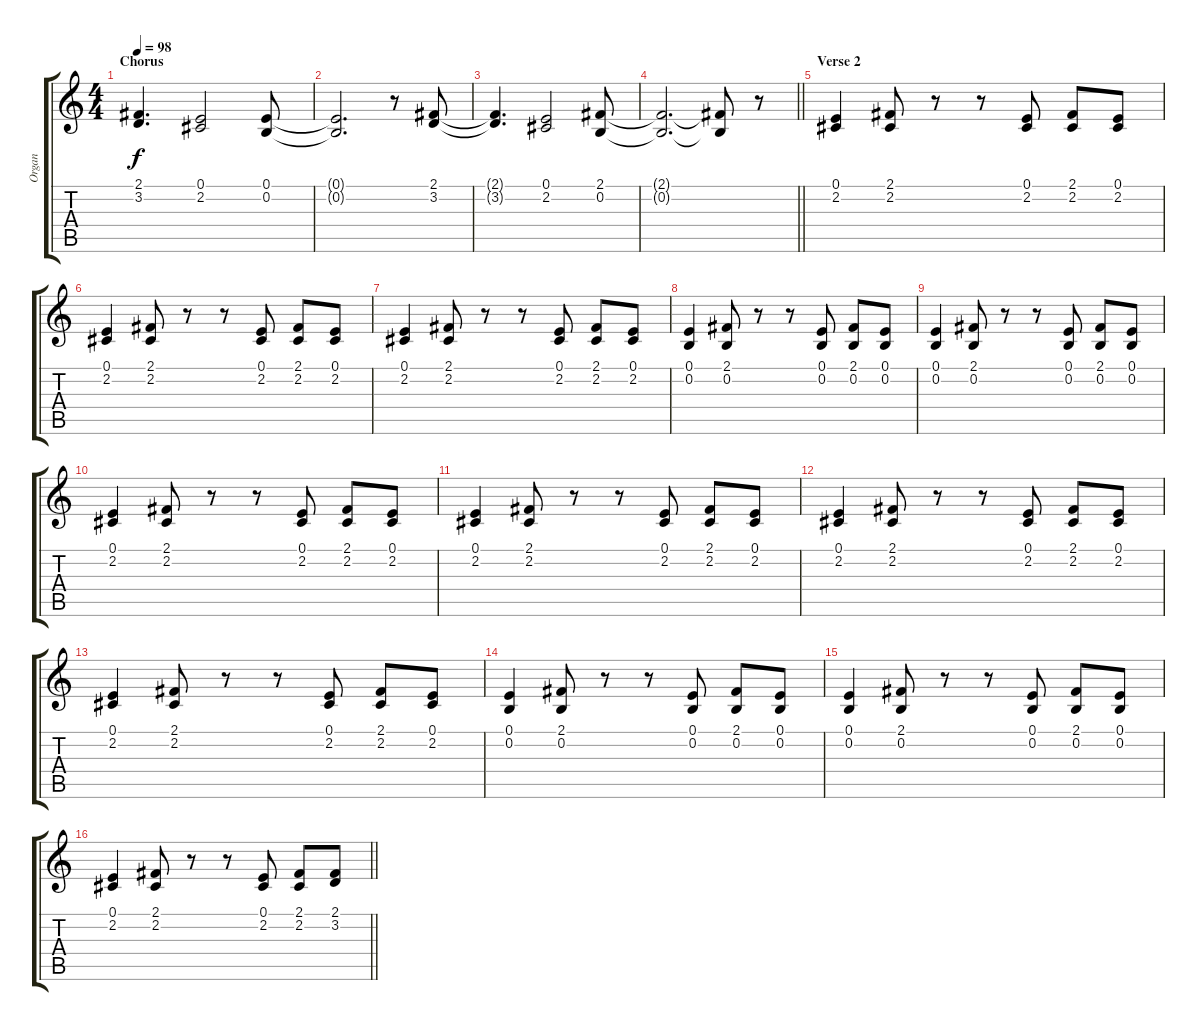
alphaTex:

\track ("Organ" "Organ") {instrument drawbarorgan}
\staff {score tabs}
\tuning (E4 B3 G3 D3 A2 E2) {hide}
\ts (4 4)
\section ("" "Chorus")
\tempo 98
\clef g2
\ks c
(2.1{t} 3.2{t}).4{d dy f} (0.1 2.2).2 (0.1 0.2).8 |
(0.1{t} 0.2{t}).2{d} r.8 (2.1 3.2).8 |
(2.1{t} 3.2{t}).4{d} (0.1 2.2).2 (2.1 0.2).8 |
\barLineRight lightlight
(2.1{t} 0.2{t}).2{d} (2.1{t} 0.2{t}).8 r.8 |
\section ("" "Verse 2")
(0.1 2.2).4 (2.1 2.2).8 r.8 r.8 (0.1 2.2).8 (2.1 2.2).8 (0.1 2.2).8 |
(0.1 2.2).4 (2.1 2.2).8 r.8 r.8 (0.1 2.2).8 (2.1 2.2).8 (0.1 2.2).8 |
(0.1 2.2).4 (2.1 2.2).8 r.8 r.8 (0.1 2.2).8 (2.1 2.2).8 (0.1 2.2).8 |
(0.1 0.2).4 (2.1 0.2).8 r.8 r.8 (0.1 0.2).8 (2.1 0.2).8 (0.1 0.2).8 |
(0.1 0.2).4 (2.1 0.2).8 r.8 r.8 (0.1 0.2).8 (2.1 0.2).8 (0.1 0.2).8 |
(0.1 2.2).4 (2.1 2.2).8 r.8 r.8 (0.1 2.2).8 (2.1 2.2).8 (0.1 2.2).8 |
(0.1 2.2).4 (2.1 2.2).8 r.8 r.8 (0.1 2.2).8 (2.1 2.2).8 (0.1 2.2).8 |
(0.1 2.2).4 (2.1 2.2).8 r.8 r.8 (0.1 2.2).8 (2.1 2.2).8 (0.1 2.2).8 |
(0.1 2.2).4 (2.1 2.2).8 r.8 r.8 (0.1 2.2).8 (2.1 2.2).8 (0.1 2.2).8 |
(0.1 0.2).4 (2.1 0.2).8 r.8 r.8 (0.1 0.2).8 (2.1 0.2).8 (0.1 0.2).8 |
(0.1 0.2).4 (2.1 0.2).8 r.8 r.8 (0.1 0.2).8 (2.1 0.2).8 (0.1 0.2).8 |
\barLineRight lightlight
(0.1 2.2).4 (2.1 2.2).8 r.8 r.8 (0.1 2.2).8 (2.1 2.2).8 (2.1 3.2).8
